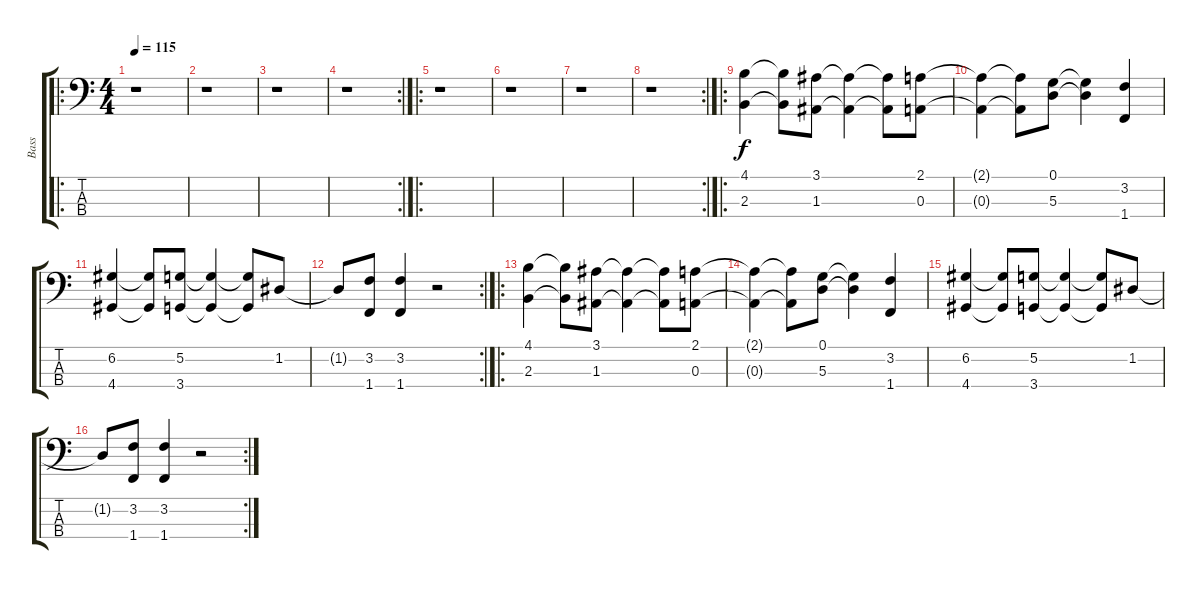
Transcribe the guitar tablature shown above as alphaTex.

\track ("Bass" "Bass") {instrument electricbasspick}
\staff {score tabs}
\tuning (G2 D2 A1 E1) {hide}
\ro
\ts (4 4)
\tempo 115
\clef f4
\ks c
r.1{dy f} |
r.1 |
r.1 |
\rc 2
r.1 |
\ro
r.1 |
r.1 |
r.1 |
\rc 2
r.1 |
\ro
(4.1 2.3).4 (4.1{t} 2.3{t}).8 (3.1 1.3).8 (3.1{t} 1.3{t}).4 (3.1{t} 1.3{t}).8 (2.1 0.3).8 |
(2.1{t} 0.3{t}).4 (2.1{t} 0.3{t}).8 (0.1 5.3).8 (0.1{t} 5.3{t}).4 (3.2 1.4).4 |
(6.2 4.4).4 (6.2{t} 4.4{t}).8 (5.2 3.4).8 (5.2{t} 3.4{t}).4 (5.2{t} 3.4{t}).8 1.2.8 |
\rc 2
1.2{t}.8 (3.2 1.4).8 (3.2 1.4).4 r.2 |
\ro
(4.1 2.3).4 (4.1{t} 2.3{t}).8 (3.1 1.3).8 (3.1{t} 1.3{t}).4 (3.1{t} 1.3{t}).8 (2.1 0.3).8 |
(2.1{t} 0.3{t}).4 (2.1{t} 0.3{t}).8 (0.1 5.3).8 (0.1{t} 5.3{t}).4 (3.2 1.4).4 |
(6.2 4.4).4 (6.2{t} 4.4{t}).8 (5.2 3.4).8 (5.2{t} 3.4{t}).4 (5.2{t} 3.4{t}).8 1.2.8 |
\rc 2
1.2{t}.8 (3.2 1.4).8 (3.2 1.4).4 r.2
